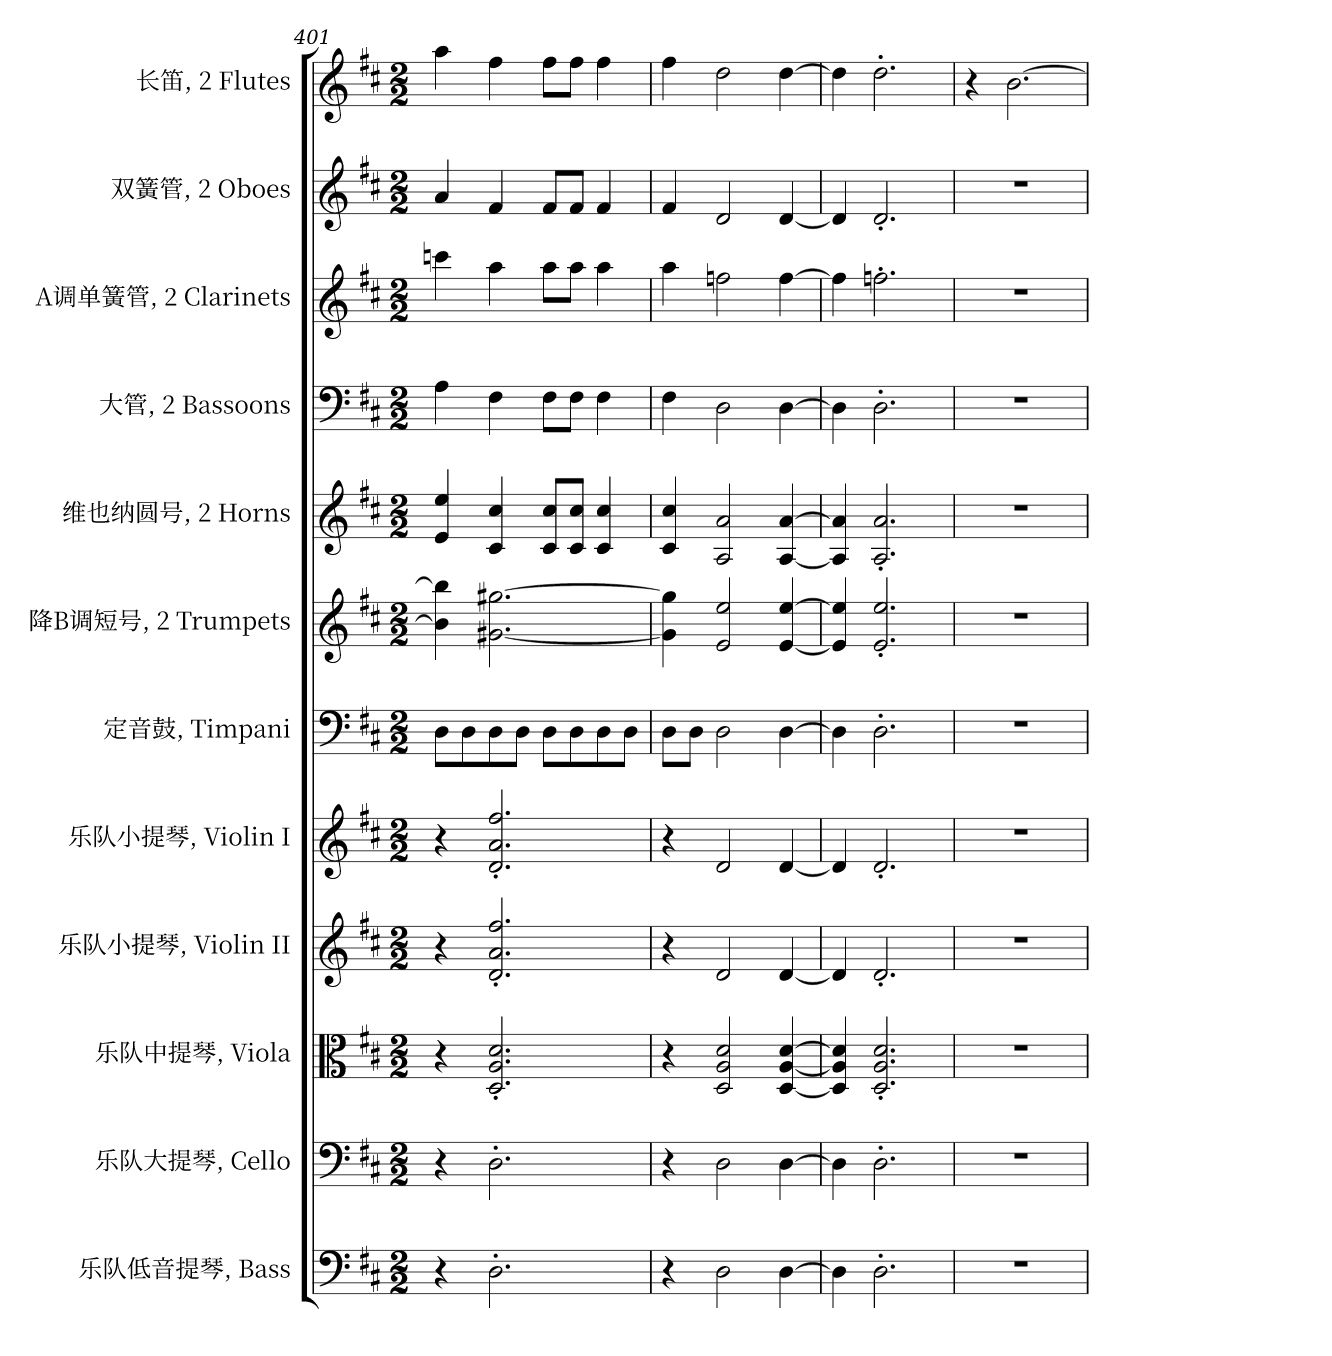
**kern	**kern	**kern	**kern	**kern	**kern	**kern	**kern	**kern	**kern	**kern	**kern
*part12	*part11	*part10	*part9	*part8	*part7	*part6	*part5	*part4	*part3	*part2	*part1
*staff12	*staff11	*staff10	*staff9	*staff8	*staff7	*staff6	*staff5	*staff4	*staff3	*staff2	*staff1
*I"乐队低音提琴, Bass	*I"乐队大提琴, Cello	*I"乐队中提琴, Viola	*I"乐队小提琴, Violin II	*I"乐队小提琴, Violin I	*I"定音鼓, Timpani	*I"降B调短号, 2 Trumpets	*I"维也纳圆号, 2 Horns	*I"大管, 2 Bassoons	*I"A调单簧管, 2 Clarinets	*I"双簧管, 2 Oboes	*I"长笛, 2 Flutes
*	*	*	*	*	*I'Timp.	*	*	*I'Bsn.	*I'A Cl.	*I'Ob.	*I'Fl.
*clefF4	*clefF4	*clefC3	*clefG2	*clefG2	*clefF4	*clefG2	*clefG2	*clefF4	*clefG2	*clefG2	*clefG2
*ITrd7c12	*	*	*	*	*	*ITrd1c2	*ITrd4c7	*	*ITrd2c3	*	*
*k[f#c#]	*k[f#c#]	*k[f#c#]	*k[f#c#]	*k[f#c#]	*k[f#c#]	*k[]	*k[f#]	*k[f#c#]	*k[f#c#g#d#a#]	*k[f#c#]	*k[f#c#]
*M2/2	*M2/2	*M2/2	*M2/2	*M2/2	*M2/2	*M2/2	*M2/2	*M2/2	*M2/2	*M2/2	*M2/2
=401	=401	=401	=401	=401	=401	=401	=401	=401	=401	=401	=401
4r	4r	4r	4r	4r	8D\L	4a\] 4aa\]	4A/ 4a/	4A\	4aan\	4a/	4aa\
.	.	.	.	.	8D\	.	.	.	.	.	.
2.DD'\	2.D'\	2.D/' 2.A/' 2.d/'	2.d/' 2.a/' 2.ff#/'	2.d/' 2.a/' 2.ff#/'	8D\	[2.f#X\ [2.ff#X\	4F#/ 4f#/	4F#\	4ff#\	4f#/	4ff#\
.	.	.	.	.	8D\J	.	.	.	.	.	.
.	.	.	.	.	8D\L	.	8F#/ 8f#/L	8F#\L	8ff#\L	8f#/L	8ff#\L
.	.	.	.	.	8D\	.	8F#/ 8f#/J	8F#\J	8ff#\J	8f#/J	8ff#\J
.	.	.	.	.	8D\	.	4F#/ 4f#/	4F#\	4ff#\	4f#/	4ff#\
.	.	.	.	.	8D\J	.	.	.	.	.	.
=402	=402	=402	=402	=402	=402	=402	=402	=402	=402	=402	=402
4r	4r	4r	4r	4r	8D\L	4f#\] 4ff#\]	4F#/ 4f#/	4F#\	4ff#\	4f#/	4ff#\
.	.	.	.	.	8D\J	.	.	.	.	.	.
2DD\	2D\	2D/ 2A/ 2d/	2d/	2d/	2D\	2d/ 2dd/	2D/ 2d/	2D\	2ddn\	2d/	2dd\
[4DD\	[4D\	[4D/ [4A/ [4d/	[4d/	[4d/	[4D\	[4d/ [4dd/	[4D/ [4d/	[4D\	[4dd\	[4d/	[4dd\
=403	=403	=403	=403	=403	=403	=403	=403	=403	=403	=403	=403
4DD\]	4D\]	4D/] 4A/] 4d/]	4d/]	4d/]	4D\]	4d/] 4dd/]	4D/] 4d/]	4D\]	4dd\]	4d/]	4dd\]
2.DD'\	2.D'\	2.D/' 2.A/' 2.d/'	2.d'/	2.d'/	2.D'\	2.d/' 2.dd/'	2.D/' 2.d/'	2.D'\	2.ddn'\	2.d'/	2.dd'\
=404	=404	=404	=404	=404	=404	=404	=404	=404	=404	=404	=404
1r	1r	1r	1r	1r	1r	1r	1r	1r	1r	1r	4r
.	.	.	.	.	.	.	.	.	.	.	[2.b\
=	=	=	=	=	=	=	=	=	=	=	=
*-	*-	*-	*-	*-	*-	*-	*-	*-	*-	*-	*-
